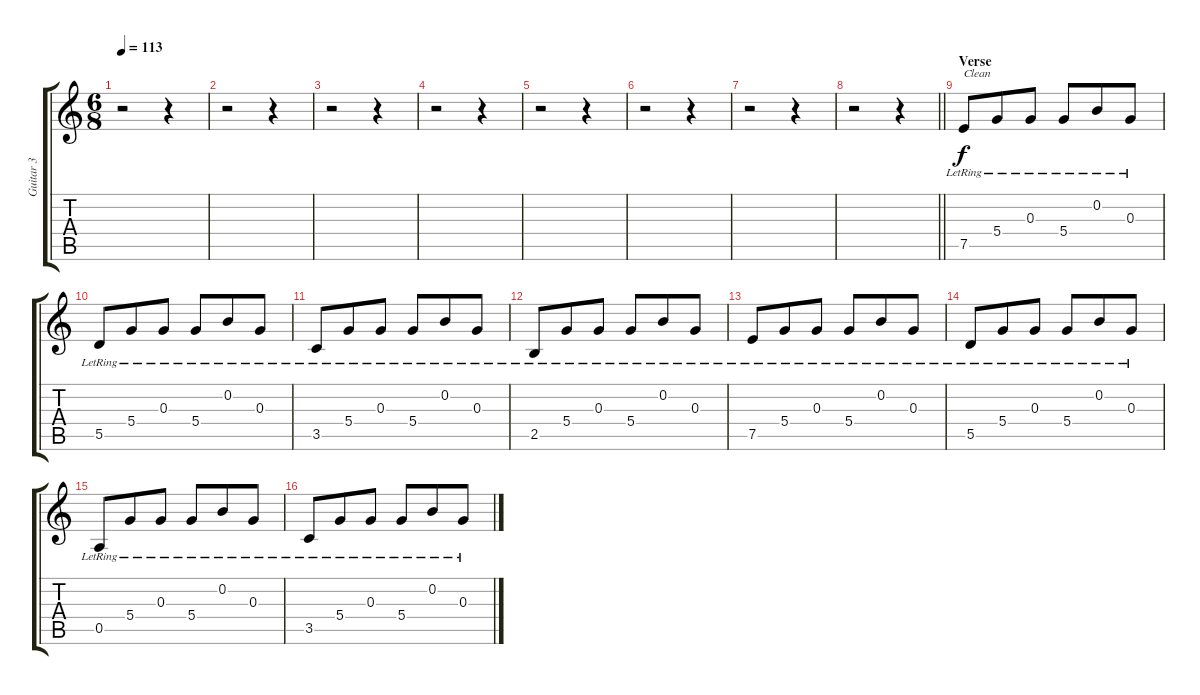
\track ("Guitar 3" "Guitar 3") {instrument electricguitarjazz}
\staff {score tabs}
\tuning (E4 B3 G3 D3 A2 E2) {hide}
\ts (6 8)
\tempo 113
\clef g2
\ks c
r.2{dy f} r.4 |
r.2 r.4 |
r.2 r.4 |
r.2 r.4 |
r.2 r.4 |
r.2 r.4 |
r.2 r.4 |
\barLineRight lightlight
r.2 r.4 |
\section ("" "Verse")
7.5{lr}.8{txt "Clean" instrument electricguitarjazz} 5.4{lr}.8 0.3{lr}.8 5.4{lr}.8 0.2{lr}.8 0.3{lr}.8 |
5.5{lr}.8 5.4{lr}.8 0.3{lr}.8 5.4{lr}.8 0.2{lr}.8 0.3{lr}.8 |
3.5{lr}.8 5.4{lr}.8 0.3{lr}.8 5.4{lr}.8 0.2{lr}.8 0.3{lr}.8 |
2.5{lr}.8 5.4{lr}.8 0.3{lr}.8 5.4{lr}.8 0.2{lr}.8 0.3{lr}.8 |
7.5{lr}.8 5.4{lr}.8 0.3{lr}.8 5.4{lr}.8 0.2{lr}.8 0.3{lr}.8 |
5.5{lr}.8 5.4{lr}.8 0.3{lr}.8 5.4{lr}.8 0.2{lr}.8 0.3{lr}.8 |
0.5{lr}.8 5.4{lr}.8 0.3{lr}.8 5.4{lr}.8 0.2{lr}.8 0.3{lr}.8 |
3.5{lr}.8 5.4{lr}.8 0.3{lr}.8 5.4{lr}.8 0.2{lr}.8 0.3{lr}.8
